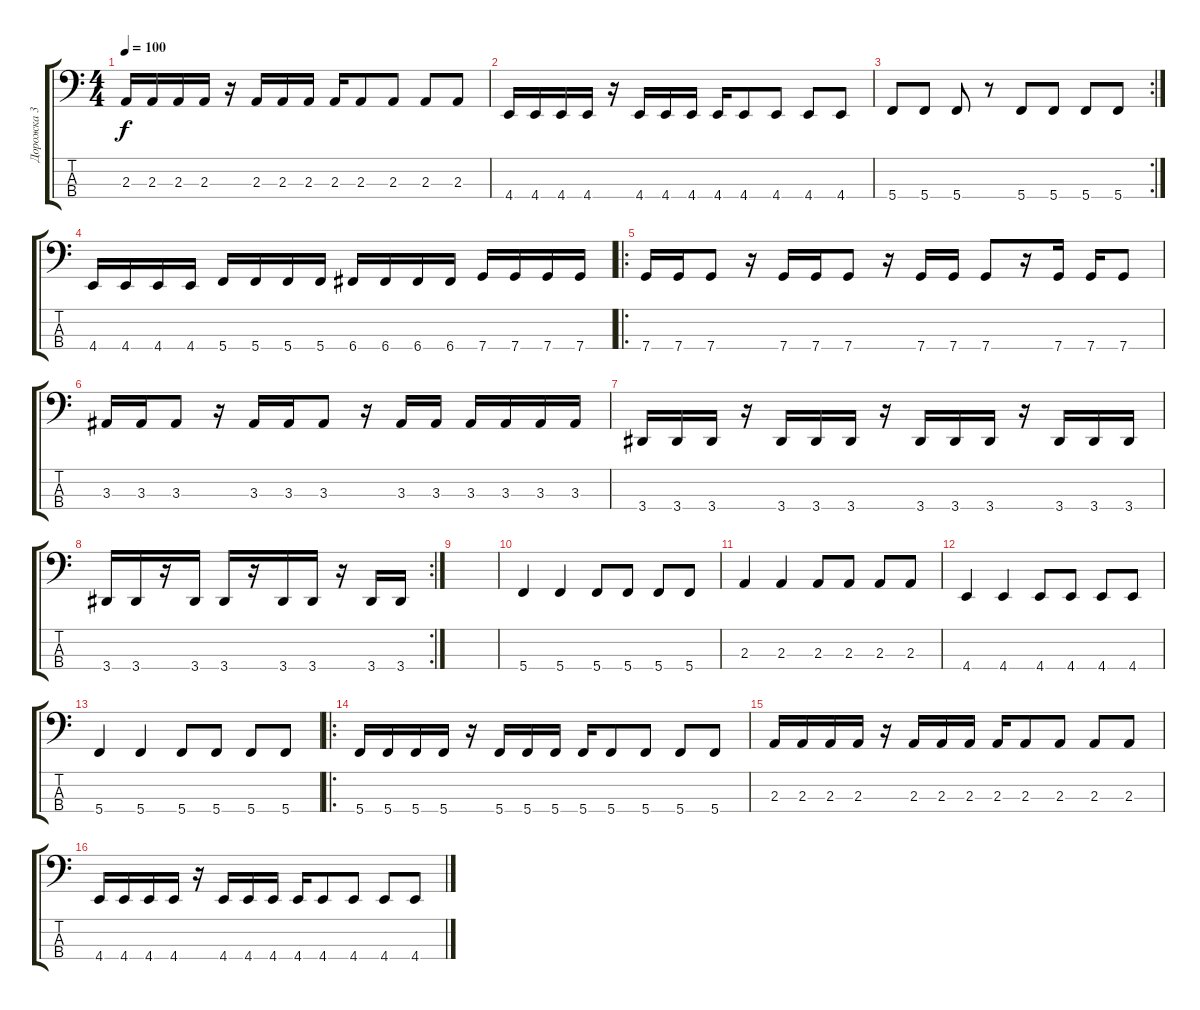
\track ("Дорожка 3" "Дорожка 3") {instrument electricbassfinger}
\staff {score tabs}
\tuning (F2 C2 G1 C1) {hide}
\ts (4 4)
\tempo 100
\clef f4
\ks c
2.3.16{dy f} 2.3.16 2.3.16 2.3.16 r.16 2.3.16 2.3.16 2.3.16 2.3.16 2.3.8 2.3.8 2.3.8 2.3.8 |
4.4.16 4.4.16 4.4.16 4.4.16 r.16 4.4.16 4.4.16 4.4.16 4.4.16 4.4.8 4.4.8 4.4.8 4.4.8 |
\rc 2
5.4.8 5.4.8 5.4.8 r.8 5.4.8 5.4.8 5.4.8 5.4.8 |
4.4.16 4.4.16 4.4.16 4.4.16 5.4.16 5.4.16 5.4.16 5.4.16 6.4.16 6.4.16 6.4.16 6.4.16 7.4.16 7.4.16 7.4.16 7.4.16 |
\ro
7.4.16 7.4.16 7.4.8 r.16 7.4.16 7.4.16 7.4.8 r.16 7.4.16 7.4.16 7.4.8 r.16 7.4.16 7.4.16 7.4.8 |
3.3.16 3.3.16 3.3.8 r.16 3.3.16 3.3.16 3.3.8 r.16 3.3.16 3.3.16 3.3.16 3.3.16 3.3.16 3.3.16 |
3.4.16 3.4.16 3.4.16 r.16 3.4.16 3.4.16 3.4.16 r.16 3.4.16 3.4.16 3.4.16 r.16 3.4.16 3.4.16 3.4.16 |
\rc 2
3.4.16 3.4.16 r.16 3.4.16 3.4.16 r.16 3.4.16 3.4.16 r.16 3.4.16 3.4.16 |
|
5.4.4 5.4.4 5.4.8 5.4.8 5.4.8 5.4.8 |
2.3.4 2.3.4 2.3.8 2.3.8 2.3.8 2.3.8 |
4.4.4 4.4.4 4.4.8 4.4.8 4.4.8 4.4.8 |
5.4.4 5.4.4 5.4.8 5.4.8 5.4.8 5.4.8 |
\ro
5.4.16 5.4.16 5.4.16 5.4.16 r.16 5.4.16 5.4.16 5.4.16 5.4.16 5.4.8 5.4.8 5.4.8 5.4.8 |
2.3.16 2.3.16 2.3.16 2.3.16 r.16 2.3.16 2.3.16 2.3.16 2.3.16 2.3.8 2.3.8 2.3.8 2.3.8 |
4.4.16 4.4.16 4.4.16 4.4.16 r.16 4.4.16 4.4.16 4.4.16 4.4.16 4.4.8 4.4.8 4.4.8 4.4.8
